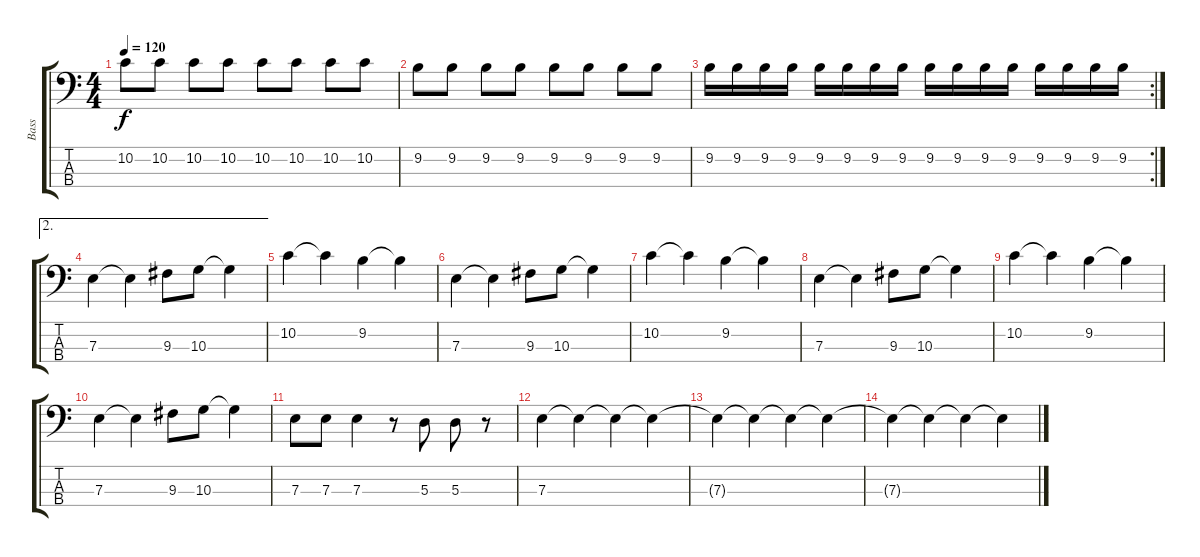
\track ("Bass" "Bass") {instrument electricbassfinger}
\staff {score tabs}
\tuning (G2 D2 A1 E1) {hide}
\ts (4 4)
\tempo 120
\clef f4
\ks c
10.2.8{dy f} 10.2.8 10.2.8 10.2.8 10.2.8 10.2.8 10.2.8 10.2.8 |
9.2.8 9.2.8 9.2.8 9.2.8 9.2.8 9.2.8 9.2.8 9.2.8 |
\rc 2
9.2.16 9.2.16 9.2.16 9.2.16 9.2.16 9.2.16 9.2.16 9.2.16 9.2.16 9.2.16 9.2.16 9.2.16 9.2.16 9.2.16 9.2.16 9.2.16 |
\ae 2
7.3.4 7.3{t}.4 9.3.8 10.3.8 10.3{t}.4 |
10.2.4 10.2{t}.4 9.2.4 9.2{t}.4 |
7.3.4 7.3{t}.4 9.3.8 10.3.8 10.3{t}.4 |
10.2.4 10.2{t}.4 9.2.4 9.2{t}.4 |
7.3.4 7.3{t}.4 9.3.8 10.3.8 10.3{t}.4 |
10.2.4 10.2{t}.4 9.2.4 9.2{t}.4 |
7.3.4 7.3{t}.4 9.3.8 10.3.8 10.3{t}.4 |
7.3.8 7.3.8 7.3.4 r.8 5.3.8 5.3.8 r.8 |
7.3.4 7.3{t}.4 7.3{t}.4 7.3{t}.4 |
7.3{t}.4 7.3{t}.4 7.3{t}.4 7.3{t}.4 |
7.3{t}.4 7.3{t}.4 7.3{t}.4 7.3{t}.4
